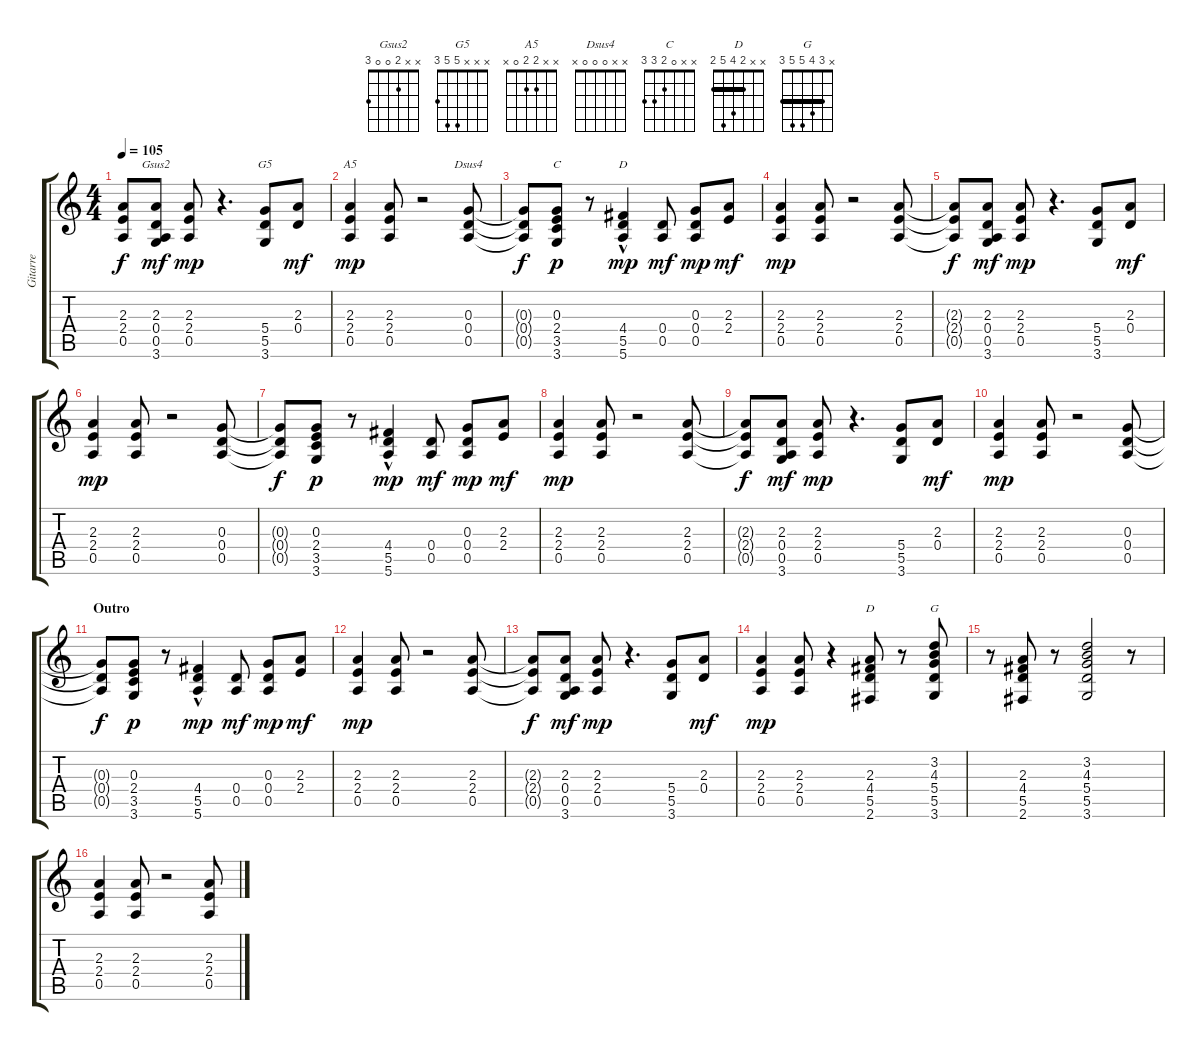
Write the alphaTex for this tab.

\track ("Gitarre" "Gitarre") {instrument overdrivenguitar}
\staff {score tabs}
\tuning (E4 B3 G3 D3 A2 E2) {hide}
\chord ("Gsus2" x x 2 0 0 3)
\chord ("G5" x x x 5 5 3)
\chord ("A5" x x 2 2 0 x)
\chord ("Dsus4" x x 0 0 0 x)
\chord ("C" x x 0 2 3 3)
\chord ("D" x x x 4 5 5)
\chord ("D" x x 2 4 5 2) {barre 2}
\chord ("G" x 3 4 5 5 3) {barre 3}
\ts (4 4)
\tempo 105
\clef g2
\ks c
(2.3{t} 2.4{t} 0.5{t}).8{dy f} (2.3 0.4 0.5 3.6).8{ch "Gsus2" dy mf} (2.3 2.4 0.5).8{dy mp} r.4{d} (5.4 5.5 3.6).8{ch "G5"} (2.3 0.4).8{dy mf} |
(2.3 2.4 0.5).4{ch "A5" dy mp} (2.3 2.4 0.5).8 r.2 (0.3 0.4 0.5).8{ch "Dsus4"} |
(0.3{t} 0.4{t} 0.5{t}).8{dy f} (0.3 2.4 3.5 3.6).8{ch "C" dy p} r.8 (4.4{hac} 5.5 5.6).4{ch "D" dy mp} (0.4 0.5).8{dy mf} (0.3 0.4 0.5).8{dy mp} (2.3 2.4).8{dy mf} |
(2.3 2.4 0.5).4{dy mp} (2.3 2.4 0.5).8 r.2 (2.3 2.4 0.5).8 |
(2.3{t} 2.4{t} 0.5{t}).8{dy f} (2.3 0.4 0.5 3.6).8{dy mf} (2.3 2.4 0.5).8{dy mp} r.4{d} (5.4 5.5 3.6).8 (2.3 0.4).8{dy mf} |
(2.3 2.4 0.5).4{dy mp} (2.3 2.4 0.5).8 r.2 (0.3 0.4 0.5).8 |
(0.3{t} 0.4{t} 0.5{t}).8{dy f} (0.3 2.4 3.5 3.6).8{dy p} r.8 (4.4{hac} 5.5 5.6).4{dy mp} (0.4 0.5).8{dy mf} (0.3 0.4 0.5).8{dy mp} (2.3 2.4).8{dy mf} |
(2.3 2.4 0.5).4{dy mp} (2.3 2.4 0.5).8 r.2 (2.3 2.4 0.5).8 |
(2.3{t} 2.4{t} 0.5{t}).8{dy f} (2.3 0.4 0.5 3.6).8{dy mf} (2.3 2.4 0.5).8{dy mp} r.4{d} (5.4 5.5 3.6).8 (2.3 0.4).8{dy mf} |
(2.3 2.4 0.5).4{dy mp} (2.3 2.4 0.5).8 r.2 (0.3 0.4 0.5).8 |
\section ("" "Outro")
(0.3{t} 0.4{t} 0.5{t}).8{dy f} (0.3 2.4 3.5 3.6).8{dy p} r.8 (4.4{hac} 5.5 5.6).4{dy mp} (0.4 0.5).8{dy mf} (0.3 0.4 0.5).8{dy mp} (2.3 2.4).8{dy mf} |
(2.3 2.4 0.5).4{dy mp} (2.3 2.4 0.5).8 r.2 (2.3 2.4 0.5).8 |
(2.3{t} 2.4{t} 0.5{t}).8{dy f} (2.3 0.4 0.5 3.6).8{dy mf} (2.3 2.4 0.5).8{dy mp} r.4{d} (5.4 5.5 3.6).8 (2.3 0.4).8{dy mf} |
(2.3 2.4 0.5).4{dy mp} (2.3 2.4 0.5).8 r.4 (2.3 4.4 5.5 2.6).8{ch "D"} r.8 (3.2 4.3 5.4 5.5 3.6).8{ch "G"} |
r.8 (2.3 4.4 5.5 2.6).8 r.8 (3.2 4.3 5.4 5.5 3.6).2 r.8 |
(2.3 2.4 0.5).4 (2.3 2.4 0.5).8 r.2 (2.3 2.4 0.5).8
